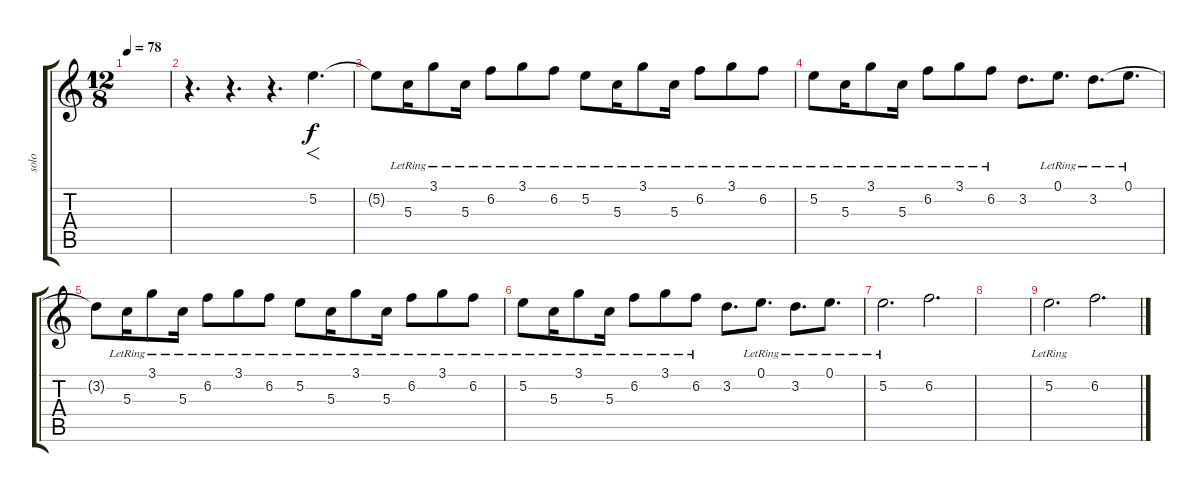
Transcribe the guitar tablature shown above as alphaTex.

\track ("solo" "solo") {mute instrument distortionguitar}
\staff {score tabs}
\tuning (E4 B3 G3 D3 A2 E2) {hide}
\ts (12 8)
\tempo 78
\clef g2
\ks c
|
r.4{d} r.4{d} r.4{d} 5.2.4{f d} |
5.2{t}.8 5.3{lr}.16 3.1{lr}.8 5.3{lr}.16 6.2{lr}.8 3.1{lr}.8 6.2{lr}.8 5.2{lr}.8 5.3{lr}.16 3.1{lr}.8 5.3{lr}.16 6.2{lr}.8 3.1{lr}.8 6.2{lr}.8 |
5.2{lr}.8 5.3{lr}.16 3.1{lr}.8 5.3{lr}.16 6.2{lr}.8 3.1{lr}.8 6.2{lr}.8 3.2.8{d} 0.1{lr}.8{d} 3.2{lr}.8{d} 0.1{lr}.8{d} |
3.2{t}.8 5.3{lr}.16 3.1{lr}.8 5.3{lr}.16 6.2{lr}.8 3.1{lr}.8 6.2{lr}.8 5.2{lr}.8 5.3{lr}.16 3.1{lr}.8 5.3{lr}.16 6.2{lr}.8 3.1{lr}.8 6.2{lr}.8 |
5.2{lr}.8 5.3{lr}.16 3.1{lr}.8 5.3{lr}.16 6.2{lr}.8 3.1{lr}.8 6.2{lr}.8 3.2.8{d} 0.1{lr}.8{d} 3.2{lr}.8{d} 0.1{lr}.8{d} |
5.2{lr}.2{d} 6.2.2{d} |
|
5.2{lr}.2{d} 6.2.2{d}
